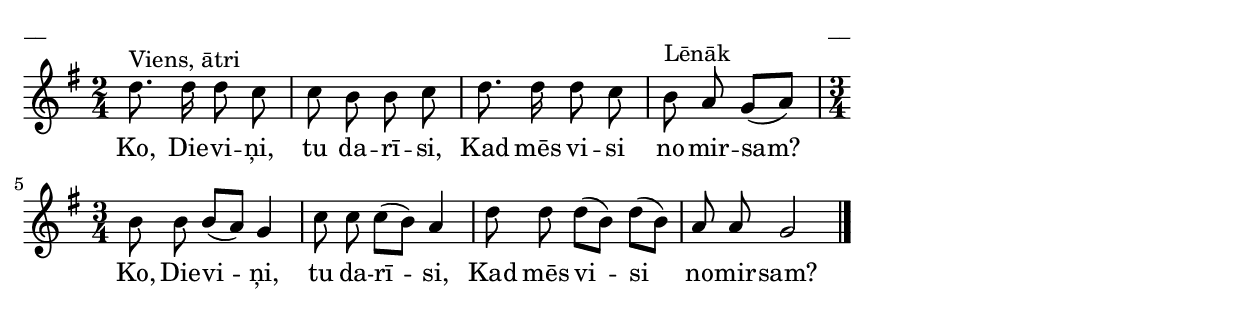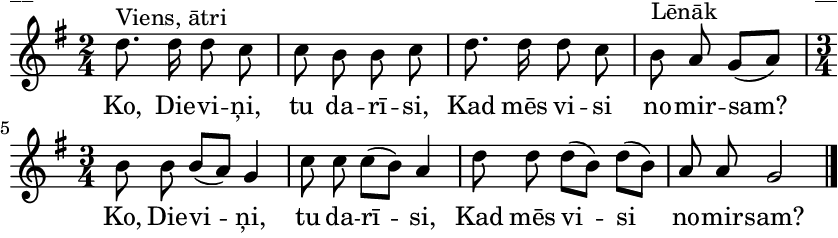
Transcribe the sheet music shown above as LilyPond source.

\version "2.13.18"
#(ly:set-option 'crop #t)

%\header {
%    title = "Ko, Dieviņ, tu darīsi"
%}
\paper {
line-width = 14\cm
left-margin = 0.4\cm
between-system-padding = 0.1\cm
between-system-space = 0.1\cm
}
\layout {
indent = #0
ragged-last = ##f
}


voiceA = \relative c'' {
\time 2/4
\clef "treble"
\key g \major
d8.^"Viens, ātri" d16 d8 c |
c8 b b c |
d8. d16 d8 c |
b8^"Lēnāk" a g[( a)] 
\time 3/4
b8 b b[( a)] g4 |
c8 c c[( b)] a4 |
d8 d d[( b)] d[( b)] |
a8 a g2
\bar "|."
} 

lyricA = \lyricmode {
Ko, Die -- vi -- ņi, tu da -- rī -- si, Kad mēs vi -- si no -- mir -- sam?
Ko, Die -- vi -- ņi, tu da -- rī -- si, Kad mēs vi -- si no -- mir -- sam?
}

fullScore = <<
\new Staff {
<<
\new Voice = "voiceA" { \oneVoice \autoBeamOff \voiceA }
\new Lyrics \lyricsto "voiceA" \lyricA
>>
}
>>

\score {
\fullScore
\header { piece = "__" opus = "__" }
}
\markup { \with-color #(x11-color 'white) \sans \smaller "__" }
\score {
\unfoldRepeats
\fullScore
\midi {
\context { \Staff \remove "Staff_performer" }
\context { \Voice \consists "Staff_performer" }
}
}



